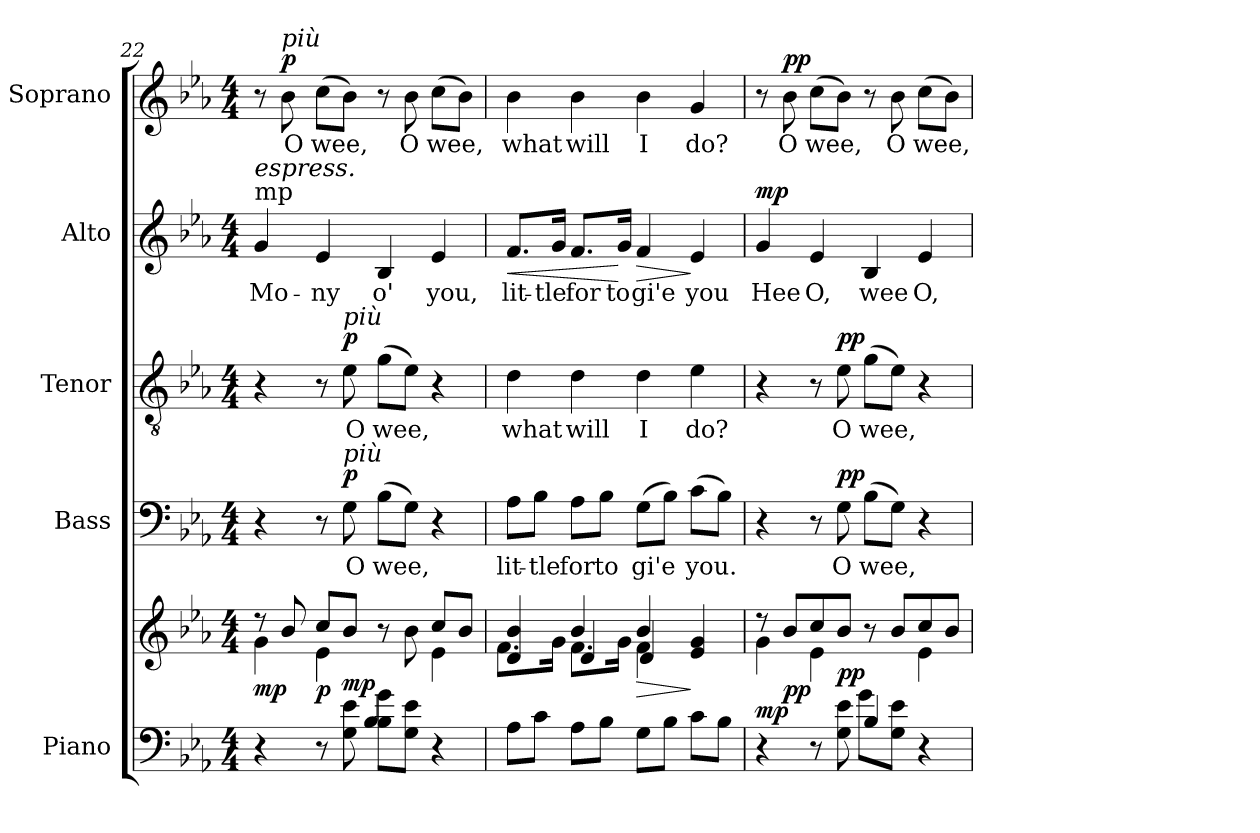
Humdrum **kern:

**kern	**kern	**dynam	**kern	**text	**dynam	**kern	**text	**dynam	**kern	**text	**dynam	**kern	**text	**dynam
*part5	*part5	*part5	*part4	*part4	*part4	*part3	*part3	*part3	*part2	*part2	*part2	*part1	*part1	*part1
*staff6	*staff5	*staff5/6	*staff4	*staff4	*staff4	*staff3	*staff3	*staff3	*staff2	*staff2	*staff2	*staff1	*staff1	*staff1
*I"Piano	*	*	*I"Bass	*	*	*I"Tenor	*	*	*I"Alto	*	*	*I"Soprano	*	*
*I'Pno.	*	*	*I'B.	*	*	*I'T.	*	*	*I'A.	*	*	*I'S.	*	*
*clefF4	*clefG2	*	*clefF4	*	*	*clefGv2	*	*	*clefG2	*	*	*clefG2	*	*
*	*	*	*	*	*	*ITrd7c12	*	*	*	*	*	*	*	*
*k[b-e-a-]	*k[b-e-a-]	*	*k[b-e-a-]	*	*	*k[b-e-a-]	*	*	*k[b-e-a-]	*	*	*k[b-e-a-]	*	*
*E-:	*E-:	*	*E-:	*	*	*E-:	*	*	*E-:	*	*	*E-:	*	*
*M4/4	*M4/4	*	*M4/4	*	*	*M4/4	*	*	*M4/4	*	*	*M4/4	*	*
=22	=22	=22	=22	=22	=22	=22	=22	=22	=22	=22	=22	=22	=22	=22
*^	*^	*	*	*	*	*	*	*	*	*	*	*	*	*
!	!	!	!	!	!	!	!	!	!	!	!LO:TX:a:t=mp	!	!	!	!	!
!	!	!	!	!	!	!	!	!	!	!	!LO:TX:i:t=espress.	!	!	!	!	!
!	!	!	!	!	!	!	!	!	!	!	!	!LO:LY:b:color=#000000	!	!	!	!
4r	2ryy	8r	4gi\	mp	4r	.	.	4r	.	.	4gi/	Mo-	.	8r	.	.
!	!	!	!	!	!	!	!	!	!	!	!	!	!	!LO:TX:a:i:t=più	!	!
!	!	!	!	!	!	!	!	!	!	!	!	!	!	!	!LO:LY:b:color=#000000	!
.	.	8b-i/	.	.	.	.	.	.	.	.	.	.	.	8b-i\	O	p
!	!	!	!	!	!	!	!	!	!	!	!	!LO:LY:b:color=#000000	!	!	!	!
!	!	!	!	!	!	!	!	!	!	!	!	!	!	!	!LO:LY:b:color=#000000	!
8r	.	8cci/L	4e-i\	p	8r	.	.	8r	.	.	4e-i/	-ny	.	(8cci\L	wee,	.
!	!	!	!	!	!	!LO:LY:b:color=#000000	!	!	!	!	!	!	!	!	!	!
!	!	!	!	!	!	!	!	!LO:TX:a:i:t=più	!	!	!	!	!	!	!	!
!	!	!	!	!	!LO:TX:a:i:t=più	!	!	!	!	!	!	!	!	!	!	!
!	!	!	!	!	!	!	!	!	!LO:LY:b:color=#000000	!	!	!	!	!	!	!
8Gi\ 8e-i	.	8b-i/J	.	mp	8Gi\	O	p	8E-i\	O	p	.	.	.	8b-i\J)	.	.
!	!	!	!	!	!	!LO:LY:b:color=#000000	!	!	!	!	!	!	!	!	!	!
!	!	!	!	!	!	!	!	!	!LO:LY:b:color=#000000	!	!	!	!	!	!	!
!	!	!	!	!	!	!	!	!	!	!	!	!LO:LY:b:color=#000000	!	!	!	!
8B-i\ 8giL	4B-i/	8r	4ryy	.	(8B-i\L	wee,	.	(8Gi\L	wee,	.	4B-i/	o'	.	8r	.	.
!	!	!	!	!	!	!	!	!	!	!	!	!	!	!	!LO:LY:b:color=#000000	!
8Gi\ 8e-iJ	.	8b-i\	.	.	8Gi\J)	.	.	8E-i\J)	.	.	.	.	.	8b-i\	O	.
!	!	!	!	!	!	!	!	!	!	!	!	!LO:LY:b:color=#000000	!	!	!	!
!	!	!	!	!	!	!	!	!	!	!	!	!	!	!	!LO:LY:b:color=#000000	!
4r	4ryy	8cci/L	4e-i\	.	4r	.	.	4r	.	.	4e-i/	you,	.	(8cci\L	wee,	.
.	.	8b-i/J	.	.	.	.	.	.	.	.	.	.	.	8b-i\J)	.	.
*v	*v	*	*	*	*	*	*	*	*	*	*	*	*	*	*	*
=23	=23	=23	=23	=23	=23	=23	=23	=23	=23	=23	=23	=23	=23	=23	=23
*	*	*^	*	*	*	*	*	*	*	*	*	*	*	*	*
!	!	!	!	!	!	!LO:LY:b:color=#000000	!	!	!	!	!	!	!	!	!	!
!	!	!	!	!	!	!	!	!	!LO:LY:b:color=#000000	!	!	!	!	!	!	!
!	!	!	!	!	!	!	!	!	!	!	!	!LO:LY:b:color=#000000	!LO:HP:b	!	!	!
!	!	!	!	!	!	!	!	!	!	!	!	!	!	!	!LO:LY:b:color=#000000	!
8A-i\L	4di/ 4b-i	8.fi\L	4ryy	.	8A-i\L	lit-	.	4Di\	what	.	8.fi/L	lit-	<	4b-i\	what	.
!	!	!	!	!	!	!LO:LY:b:color=#000000	!	!	!	!	!	!	!	!	!	!
8ci\J	.	.	.	.	8B-i\J	-tle	.	.	.	.	.	.	.	.	.	.
!	!	!	!	!	!	!	!	!	!	!	!	!LO:LY:b:color=#000000	!	!	!	!
.	.	16gi\Jk	.	.	.	.	.	.	.	.	16gi/Jk	-tle	.	.	.	.
!	!	!	!	!	!	!LO:LY:b:color=#000000	!	!	!	!	!	!	!	!	!	!
!	!	!	!	!	!	!	!	!	!LO:LY:b:color=#000000	!	!	!	!	!	!	!
!	!	!	!	!	!	!	!	!	!	!	!	!LO:LY:b:color=#000000	!	!	!	!
!	!	!	!	!	!	!	!	!	!	!	!	!	!	!	!LO:LY:b:color=#000000	!
8A-i\L	4b-i/	8.fi\L	4di/	.	8A-i\L	for	.	4Di\	will	.	8.fi/L	for	.	4b-i\	will	.
!	!	!	!	!	!	!LO:LY:b:color=#000000	!	!	!	!	!	!	!	!	!	!
8B-i\J	.	.	.	.	8B-i\J	to	.	.	.	.	.	.	.	.	.	.
!	!	!	!	!	!	!	!	!	!	!	!	!LO:LY:b:color=#000000	!	!	!	!
.	.	16gi\Jk	.	.	.	.	.	.	.	.	16gi/Jk	to	[	.	.	.
!	!	!	!	!LO:HP:b	!	!	!	!	!	!	!	!	!	!	!	!
!	!	!	!	!	!	!LO:LY:b:color=#000000	!	!	!	!	!	!	!	!	!	!
!	!	!	!	!	!	!	!	!	!LO:LY:b:color=#000000	!	!	!	!	!	!	!
!	!	!	!	!	!	!	!	!	!	!	!	!LO:LY:b:color=#000000	!LO:HP:b	!	!	!
!	!	!	!	!	!	!	!	!	!	!	!	!	!	!	!LO:LY:b:color=#000000	!
8Gi\L	4b-i/	4fi\	4di/	>	(8Gi\L	gi'e	.	4Di\	I	.	4fi/	gi'e	>	4b-i\	I	.
8B-i\J	.	.	.	.	8B-i\J)	.	.	.	.	.	.	.	.	.	.	.
!	!	!	!	!	!	!LO:LY:b:color=#000000	!	!	!	!	!	!	!	!	!	!
!	!	!	!	!	!	!	!	!	!LO:LY:b:color=#000000	!	!	!	!	!	!	!
!	!	!	!	!	!	!	!	!	!	!	!	!LO:LY:b:color=#000000	!	!	!	!
!	!	!	!	!	!	!	!	!	!	!	!	!	!	!	!LO:LY:b:color=#000000	!
8ci\L	4e-i/ 4gi	4ryy	4ryy	]	(8ci\L	you.	.	4E-i\	do?	.	4e-i/	you	]	4gi/	do?	.
8B-i\J	.	.	.	.	8B-i\J)	.	.	.	.	.	.	.	.	.	.	.
*	*	*v	*v	*	*	*	*	*	*	*	*	*	*	*	*	*
!!LO:LB:g=z
=24	=24	=24	=24	=24	=24	=24	=24	=24	=24	=24	=24	=24	=24	=24	=24
*^	*	*	*	*	*	*	*	*	*	*	*	*	*	*	*
!	!	!	!	!	!	!	!	!	!	!	!	!LO:LY:b:color=#000000	!	!	!	!
2ryy	4r	8r	4gi\	mp	4r	.	.	4r	.	.	4gi/	Hee	mp	8r	.	.
!	!	!	!	!	!	!	!	!	!	!	!	!	!	!	!LO:LY:b:color=#000000	!
.	.	8b-i/L	.	pp	.	.	.	.	.	.	.	.	.	8b-i\	O	pp
!	!	!	!	!	!	!	!	!	!	!	!	!LO:LY:b:color=#000000	!	!	!	!
!	!	!	!	!	!	!	!	!	!	!	!	!	!	!	!LO:LY:b:color=#000000	!
.	8r	8cci/	4e-i\	.	8r	.	.	8r	.	.	4e-i/	O,	.	(8cci\L	wee,	.
!	!	!	!	!	!	!LO:LY:b:color=#000000	!	!	!	!	!	!	!	!	!	!
!	!	!	!	!	!	!	!	!	!LO:LY:b:color=#000000	!	!	!	!	!	!	!
.	8Gi\ 8e-i	8b-i/J	.	pp	8Gi\	O	pp	8E-i\	O	pp	.	.	.	8b-i\J)	.	.
!	!	!	!	!	!	!LO:LY:b:color=#000000	!	!	!	!	!	!	!	!	!	!
!	!	!	!	!	!	!	!	!	!LO:LY:b:color=#000000	!	!	!	!	!	!	!
!	!	!	!	!	!	!	!	!	!	!	!	!LO:LY:b:color=#000000	!	!	!	!
4B-i/	8gi\L	8r	4ryy	.	(8B-i\L	wee,	.	(8Gi\L	wee,	.	4B-i/	wee	.	8r	.	.
!	!	!	!	!	!	!	!	!	!	!	!	!	!	!	!LO:LY:b:color=#000000	!
.	8Gi\ 8e-iJ	8b-i/L	.	.	8Gi\J)	.	.	8E-i\J)	.	.	.	.	.	8b-i\	O	.
!	!	!	!	!	!	!	!	!	!	!	!	!LO:LY:b:color=#000000	!	!	!	!
!	!	!	!	!	!	!	!	!	!	!	!	!	!	!	!LO:LY:b:color=#000000	!
4r	4ryy	8cci/	4e-i\	.	4r	.	.	4r	.	.	4e-i/	O,	.	(8cci\L	wee,	.
.	.	8b-i/J	.	.	.	.	.	.	.	.	.	.	.	8b-i\J)	.	.
*v	*v	*	*	*	*	*	*	*	*	*	*	*	*	*	*	*
*	*v	*v	*	*	*	*	*	*	*	*	*	*	*	*	*
=	=	=	=	=	=	=	=	=	=	=	=	=	=	=
*-	*-	*-	*-	*-	*-	*-	*-	*-	*-	*-	*-	*-	*-	*-
